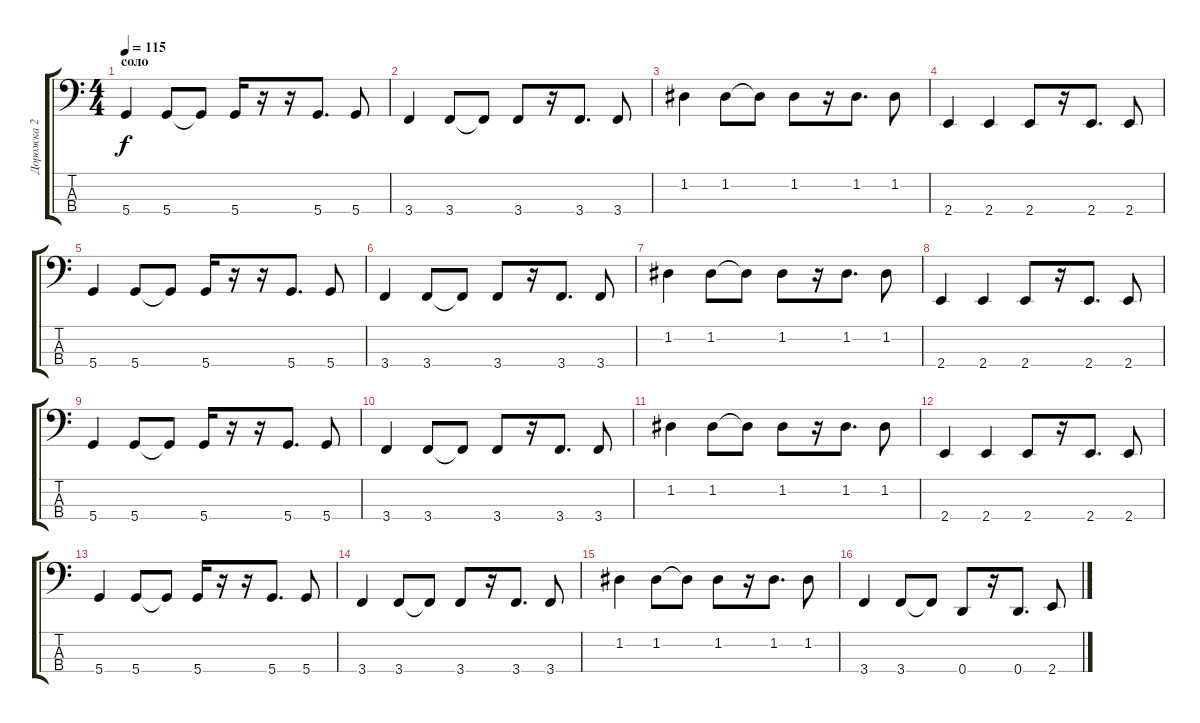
\track ("Дорожка 2" "Дорожка 2") {instrument electricbassfinger}
\staff {score tabs}
\tuning (G2 D2 A1 D1) {hide}
\ts (4 4)
\section ("" "соло")
\tempo 115
\clef f4
\ks c
5.4.4{dy f} 5.4.8 5.4{t}.8 5.4.16 r.16 r.16 5.4.8{d} 5.4.8 |
3.4.4 3.4.8 3.4{t}.8 3.4.8 r.16 3.4.8{d} 3.4.8 |
1.2.4 1.2.8 1.2{t}.8 1.2.8 r.16 1.2.8{d} 1.2.8 |
2.4.4 2.4.4 2.4.8 r.16 2.4.8{d} 2.4.8 |
5.4.4 5.4.8 5.4{t}.8 5.4.16 r.16 r.16 5.4.8{d} 5.4.8 |
3.4.4 3.4.8 3.4{t}.8 3.4.8 r.16 3.4.8{d} 3.4.8 |
1.2.4 1.2.8 1.2{t}.8 1.2.8 r.16 1.2.8{d} 1.2.8 |
2.4.4 2.4.4 2.4.8 r.16 2.4.8{d} 2.4.8 |
5.4.4 5.4.8 5.4{t}.8 5.4.16 r.16 r.16 5.4.8{d} 5.4.8 |
3.4.4 3.4.8 3.4{t}.8 3.4.8 r.16 3.4.8{d} 3.4.8 |
1.2.4 1.2.8 1.2{t}.8 1.2.8 r.16 1.2.8{d} 1.2.8 |
2.4.4 2.4.4 2.4.8 r.16 2.4.8{d} 2.4.8 |
5.4.4 5.4.8 5.4{t}.8 5.4.16 r.16 r.16 5.4.8{d} 5.4.8 |
3.4.4 3.4.8 3.4{t}.8 3.4.8 r.16 3.4.8{d} 3.4.8 |
1.2.4 1.2.8 1.2{t}.8 1.2.8 r.16 1.2.8{d} 1.2.8 |
3.4.4 3.4.8 3.4{t}.8 0.4.8 r.16 0.4.8{d} 2.4.8
